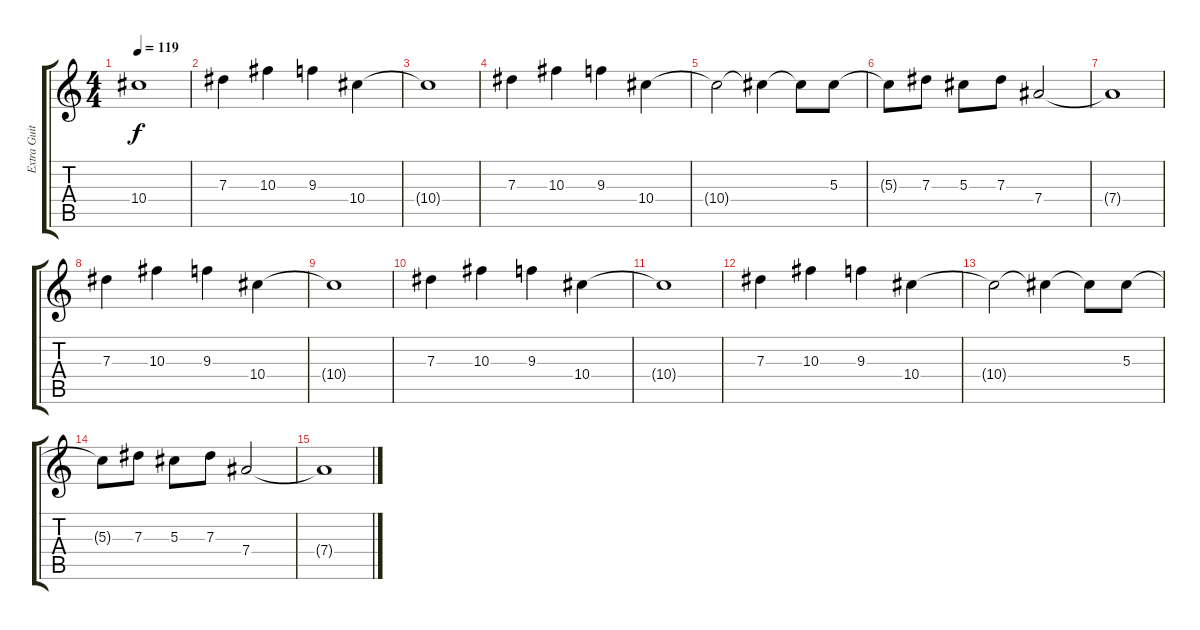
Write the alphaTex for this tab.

\track ("Extra Guitar" "Extra Guit") {instrument distortionguitar}
\staff {score tabs}
\tuning (F4 C4 Ab3 Eb3 Bb2 Eb2) {hide}
\ts (4 4)
\tempo 119
\clef g2
\ks c
10.4{t}.1{dy f} |
7.3.4 10.3.4 9.3.4 10.4.4 |
10.4{t}.1 |
7.3.4 10.3.4 9.3.4 10.4.4 |
10.4{t}.2 10.4{t}.4 10.4{t}.8 5.3.8 |
5.3{t}.8 7.3.8 5.3.8 7.3.8 7.4.2 |
7.4{t}.1 |
7.3.4 10.3.4 9.3.4 10.4.4 |
10.4{t}.1 |
7.3.4 10.3.4 9.3.4 10.4.4 |
10.4{t}.1 |
7.3.4 10.3.4 9.3.4 10.4.4 |
10.4{t}.2 10.4{t}.4 10.4{t}.8 5.3.8 |
5.3{t}.8 7.3.8 5.3.8 7.3.8 7.4.2 |
7.4{t}.1
